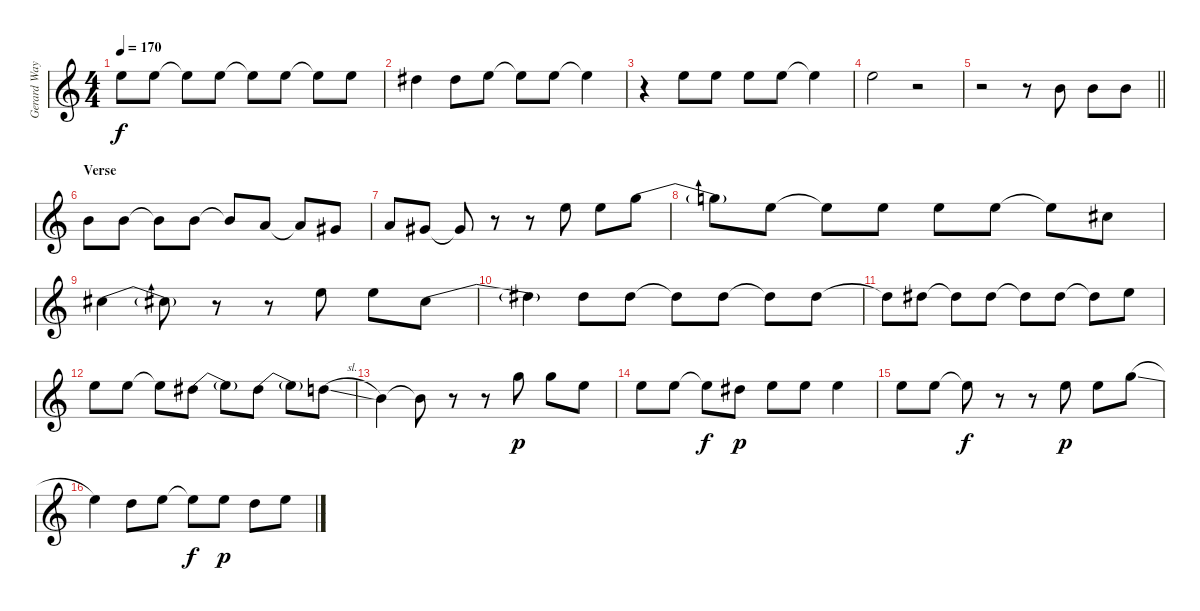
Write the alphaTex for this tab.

\track ("Gerard Way - Vocals" "Gerard Way") {instrument distortionguitar}
\staff {score}
\tuning (E4 B3 G3 D3 A2 E2) {hide}
\ts (4 4)
\tempo 170
\clef g2
\ks c
5.2.8{dy f} 5.2.8 5.2{t}.8 5.2.8 5.2{t}.8 5.2.8 5.2{t}.8 5.2.8 |
4.2.4 4.2.8 5.2.8 5.2{t}.8 5.2.8 5.2{t}.4 |
r.4 5.2.8 5.2.8 5.2.8 5.2.8 5.2{t}.4 |
5.2.2 r.2 |
\barLineRight lightlight
r.2 r.8 4.3.8 4.3.8 4.3.8 |
\section ("" "Verse")
4.3.8 4.3.8 4.3{t}.8 4.3.8 4.3{t}.8 2.3.8 2.3{t}.8 1.3.8 |
2.3.8 1.3.8 1.3{t}.8 r.8 r.8 5.2.8 5.2.8 8.2{be (bend 0 0 60 1)}.8 |
8.2{t}.8 5.2.8 5.2{t}.8 5.2.8 5.2.8 5.2.8 5.2{t}.8 2.2.8 |
2.2{be (bend 0 0 60 1)}.4 2.2{t}.8 r.8 r.8 5.2.8 5.2.8 2.2{be (custom 0 0 20 0 40 0 45 4 60 4)}.8 |
2.2{t}.4 4.2.8 4.2.8 4.2{t}.8 4.2.8 4.2{t}.8 4.2.8 |
4.2{t}.8 4.2.8 4.2{t}.8 4.2.8 4.2{t}.8 4.2.8 4.2{t}.8 5.2.8 |
5.2.8 5.2.8 5.2{t}.8 4.2{be (bend 0 0 60 2)}.8 4.2{t}.8 4.2{be (bend 0 0 60 2)}.8 4.2{t}.8 3.2{sl}.8 |
0.2.4 0.2{t}.8 r.8 r.8 8.2.8{dy p} 8.2.8 5.2.8 |
5.2.8 5.2.8 5.2{t}.8{dy f} 4.2.8{dy p} 5.2.8 5.2.8 5.2.4 |
5.2.8 5.2.8 5.2{t}.8{dy f} r.8 r.8 5.2.8{dy p} 5.2.8 8.2{sl}.8 |
5.2.4 3.2.8 5.2.8 5.2{t}.8{dy f} 5.2.8{dy p} 3.2.8 5.2{sl}.8
